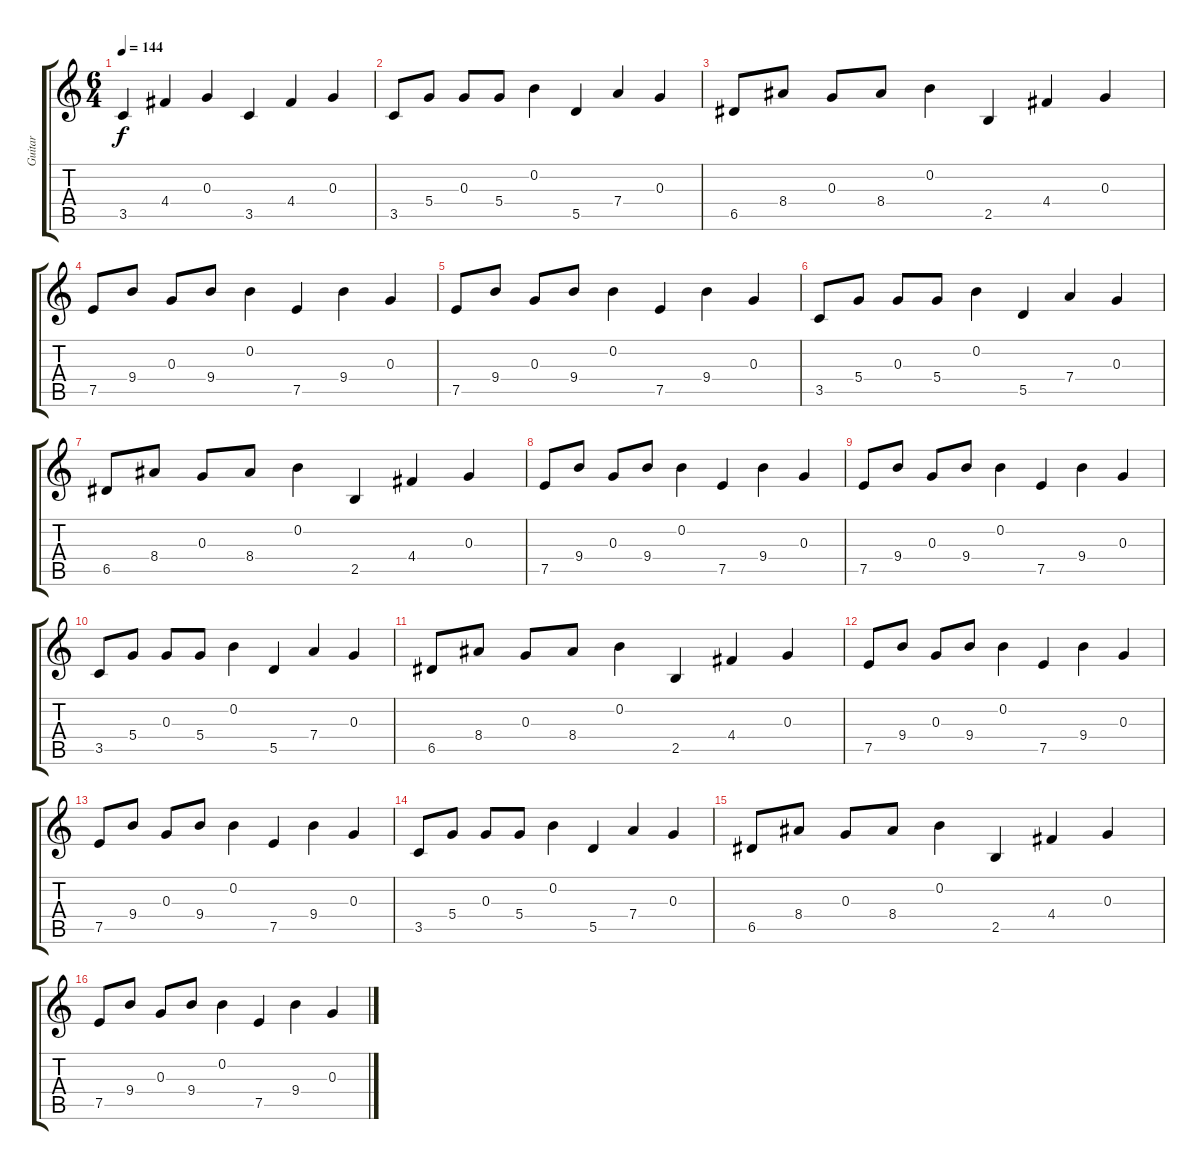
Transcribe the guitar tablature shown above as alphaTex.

\track ("Guitar" "Guitar") {instrument electricguitarclean}
\staff {score tabs}
\tuning (E4 B3 G3 D3 A2 E2) {hide}
\ts (6 4)
\tempo 144
\clef g2
\ks c
3.5.4{dy f} 4.4.4 0.3.4 3.5.4 4.4.4 0.3.4 |
3.5.8 5.4.8 0.3.8 5.4.8 0.2.4 5.5.4 7.4.4 0.3.4 |
6.5.8 8.4.8 0.3.8 8.4.8 0.2.4 2.5.4 4.4.4 0.3.4 |
7.5.8 9.4.8 0.3.8 9.4.8 0.2.4 7.5.4 9.4.4 0.3.4 |
7.5.8 9.4.8 0.3.8 9.4.8 0.2.4 7.5.4 9.4.4 0.3.4 |
3.5.8 5.4.8 0.3.8 5.4.8 0.2.4 5.5.4 7.4.4 0.3.4 |
6.5.8 8.4.8 0.3.8 8.4.8 0.2.4 2.5.4 4.4.4 0.3.4 |
7.5.8 9.4.8 0.3.8 9.4.8 0.2.4 7.5.4 9.4.4 0.3.4 |
7.5.8 9.4.8 0.3.8 9.4.8 0.2.4 7.5.4 9.4.4 0.3.4 |
3.5.8 5.4.8 0.3.8 5.4.8 0.2.4 5.5.4 7.4.4 0.3.4 |
6.5.8 8.4.8 0.3.8 8.4.8 0.2.4 2.5.4 4.4.4 0.3.4 |
7.5.8 9.4.8 0.3.8 9.4.8 0.2.4 7.5.4 9.4.4 0.3.4 |
7.5.8 9.4.8 0.3.8 9.4.8 0.2.4 7.5.4 9.4.4 0.3.4 |
3.5.8 5.4.8 0.3.8 5.4.8 0.2.4 5.5.4 7.4.4 0.3.4 |
6.5.8 8.4.8 0.3.8 8.4.8 0.2.4 2.5.4 4.4.4 0.3.4 |
7.5.8 9.4.8 0.3.8 9.4.8 0.2.4 7.5.4 9.4.4 0.3.4
